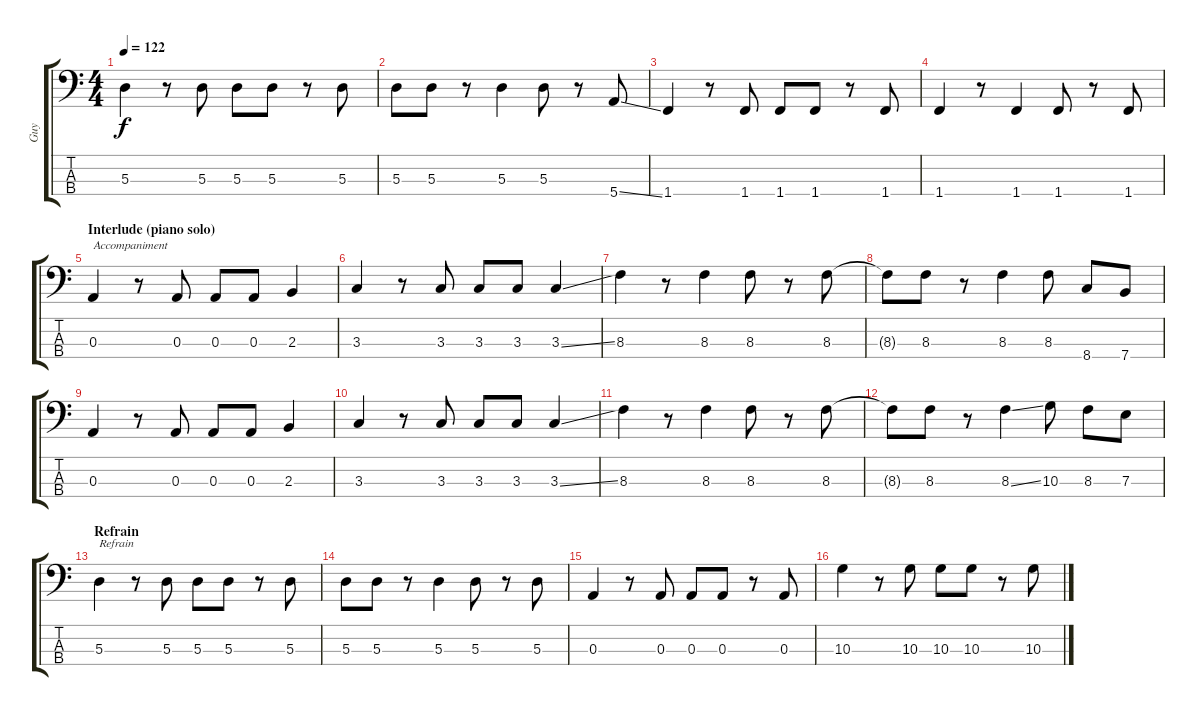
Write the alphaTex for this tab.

\track ("Guy" "Guy") {instrument electricbassfinger}
\staff {score tabs}
\tuning (G2 D2 A1 E1) {hide}
\ts (4 4)
\tempo 122
\clef f4
\ks c
5.3.4{dy f} r.8 5.3.8 5.3.8 5.3.8 r.8 5.3.8 |
5.3.8 5.3.8 r.8 5.3.4 5.3.8 r.8 5.4{ss}.8 |
1.4.4 r.8 1.4.8 1.4.8 1.4.8 r.8 1.4.8 |
1.4.4 r.8 1.4.4 1.4.8 r.8 1.4.8 |
\section ("" "Interlude (piano solo)")
0.3.4{txt "Accompaniment"} r.8 0.3.8 0.3.8 0.3.8 2.3.4 |
3.3.4 r.8 3.3.8 3.3.8 3.3.8 3.3{ss}.4 |
8.3.4 r.8 8.3.4 8.3.8 r.8 8.3.8 |
8.3{t}.8 8.3.8 r.8 8.3.4 8.3.8 8.4.8 7.4.8 |
0.3.4 r.8 0.3.8 0.3.8 0.3.8 2.3.4 |
3.3.4 r.8 3.3.8 3.3.8 3.3.8 3.3{ss}.4 |
8.3.4 r.8 8.3.4 8.3.8 r.8 8.3.8 |
8.3{t}.8 8.3.8 r.8 8.3{ss}.4 10.3.8 8.3.8 7.3.8 |
\section ("" "Refrain")
5.3.4{txt "Refrain"} r.8 5.3.8 5.3.8 5.3.8 r.8 5.3.8 |
5.3.8 5.3.8 r.8 5.3.4 5.3.8 r.8 5.3.8 |
0.3.4 r.8 0.3.8 0.3.8 0.3.8 r.8 0.3.8 |
10.3.4 r.8 10.3.8 10.3.8 10.3.8 r.8 10.3.8
